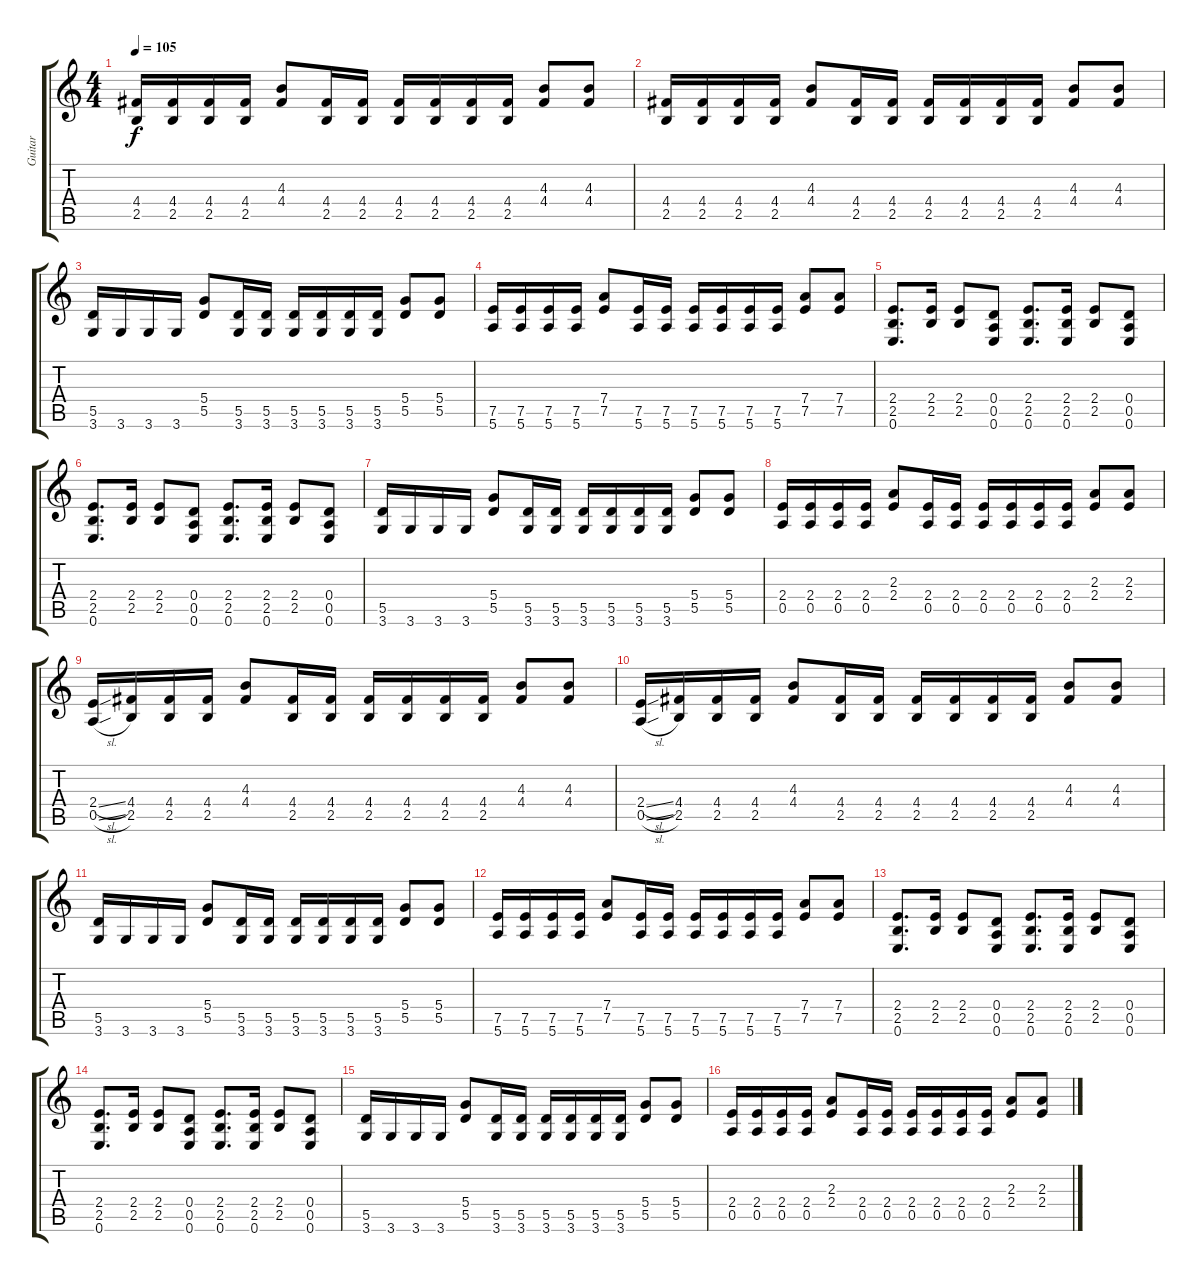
\track ("Guitar" "Guitar") {instrument distortionguitar}
\staff {score tabs}
\tuning (E4 B3 G3 D3 A2 E2) {hide}
\ts (4 4)
\tempo 105
\clef g2
\ks c
(4.4 2.5).16{dy f} (4.4 2.5).16 (4.4 2.5).16 (4.4 2.5).16 (4.3 4.4).8 (4.4 2.5).16 (4.4 2.5).16 (4.4 2.5).16 (4.4 2.5).16 (4.4 2.5).16 (4.4 2.5).16 (4.3 4.4).8 (4.3 4.4).8 |
(4.4 2.5).16 (4.4 2.5).16 (4.4 2.5).16 (4.4 2.5).16 (4.3 4.4).8 (4.4 2.5).16 (4.4 2.5).16 (4.4 2.5).16 (4.4 2.5).16 (4.4 2.5).16 (4.4 2.5).16 (4.3 4.4).8 (4.3 4.4).8 |
(5.5 3.6).16 3.6.16 3.6.16 3.6.16 (5.4 5.5).8 (5.5 3.6).16 (5.5 3.6).16 (5.5 3.6).16 (5.5 3.6).16 (5.5 3.6).16 (5.5 3.6).16 (5.4 5.5).8 (5.4 5.5).8 |
(7.5 5.6).16 (7.5 5.6).16 (7.5 5.6).16 (7.5 5.6).16 (7.4 7.5).8 (7.5 5.6).16 (7.5 5.6).16 (7.5 5.6).16 (7.5 5.6).16 (7.5 5.6).16 (7.5 5.6).16 (7.4 7.5).8 (7.4 7.5).8 |
(2.4 2.5 0.6).8{d} (2.4 2.5).16 (2.4 2.5).8 (0.4 0.5 0.6).8 (2.4 2.5 0.6).8{d} (2.4 2.5 0.6).16 (2.4 2.5).8 (0.4 0.5 0.6).8 |
(2.4 2.5 0.6).8{d} (2.4 2.5).16 (2.4 2.5).8 (0.4 0.5 0.6).8 (2.4 2.5 0.6).8{d} (2.4 2.5 0.6).16 (2.4 2.5).8 (0.4 0.5 0.6).8 |
(5.5 3.6).16 3.6.16 3.6.16 3.6.16 (5.4 5.5).8 (5.5 3.6).16 (5.5 3.6).16 (5.5 3.6).16 (5.5 3.6).16 (5.5 3.6).16 (5.5 3.6).16 (5.4 5.5).8 (5.4 5.5).8 |
(2.4 0.5).16 (2.4 0.5).16 (2.4 0.5).16 (2.4 0.5).16 (2.3 2.4).8 (2.4 0.5).16 (2.4 0.5).16 (2.4 0.5).16 (2.4 0.5).16 (2.4 0.5).16 (2.4 0.5).16 (2.3 2.4).8 (2.3 2.4).8 |
(2.4{sl} 0.5{sl}).16 (4.4 2.5).16 (4.4 2.5).16 (4.4 2.5).16 (4.3 4.4).8 (4.4 2.5).16 (4.4 2.5).16 (4.4 2.5).16 (4.4 2.5).16 (4.4 2.5).16 (4.4 2.5).16 (4.3 4.4).8 (4.3 4.4).8 |
(2.4{sl} 0.5{sl}).16 (4.4 2.5).16 (4.4 2.5).16 (4.4 2.5).16 (4.3 4.4).8 (4.4 2.5).16 (4.4 2.5).16 (4.4 2.5).16 (4.4 2.5).16 (4.4 2.5).16 (4.4 2.5).16 (4.3 4.4).8 (4.3 4.4).8 |
(5.5 3.6).16 3.6.16 3.6.16 3.6.16 (5.4 5.5).8 (5.5 3.6).16 (5.5 3.6).16 (5.5 3.6).16 (5.5 3.6).16 (5.5 3.6).16 (5.5 3.6).16 (5.4 5.5).8 (5.4 5.5).8 |
(7.5 5.6).16 (7.5 5.6).16 (7.5 5.6).16 (7.5 5.6).16 (7.4 7.5).8 (7.5 5.6).16 (7.5 5.6).16 (7.5 5.6).16 (7.5 5.6).16 (7.5 5.6).16 (7.5 5.6).16 (7.4 7.5).8 (7.4 7.5).8 |
(2.4 2.5 0.6).8{d} (2.4 2.5).16 (2.4 2.5).8 (0.4 0.5 0.6).8 (2.4 2.5 0.6).8{d} (2.4 2.5 0.6).16 (2.4 2.5).8 (0.4 0.5 0.6).8 |
(2.4 2.5 0.6).8{d} (2.4 2.5).16 (2.4 2.5).8 (0.4 0.5 0.6).8 (2.4 2.5 0.6).8{d} (2.4 2.5 0.6).16 (2.4 2.5).8 (0.4 0.5 0.6).8 |
(5.5 3.6).16 3.6.16 3.6.16 3.6.16 (5.4 5.5).8 (5.5 3.6).16 (5.5 3.6).16 (5.5 3.6).16 (5.5 3.6).16 (5.5 3.6).16 (5.5 3.6).16 (5.4 5.5).8 (5.4 5.5).8 |
(2.4 0.5).16 (2.4 0.5).16 (2.4 0.5).16 (2.4 0.5).16 (2.3 2.4).8 (2.4 0.5).16 (2.4 0.5).16 (2.4 0.5).16 (2.4 0.5).16 (2.4 0.5).16 (2.4 0.5).16 (2.3 2.4).8 (2.3 2.4).8
